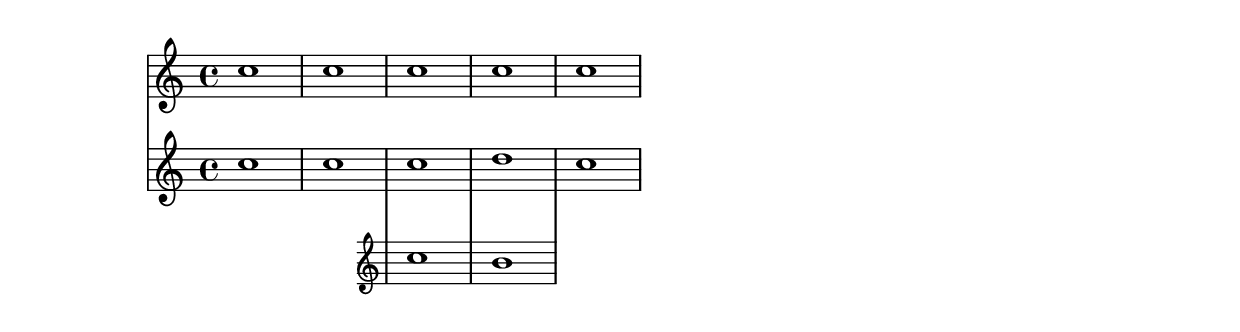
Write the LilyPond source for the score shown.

%% DO NOT EDIT this file manually; it is automatically
%% generated from LSR http://lsr.di.unimi.it
%% Make any changes in LSR itself, or in Documentation/snippets/new/ ,
%% and then run scripts/auxiliar/makelsr.py
%%
%% This file is in the public domain.
\version "2.18.0"

\header {
  lsrtags = "contexts-and-engravers, really-simple, staff-notation"

  texidoc = "
An extra staff can be added (possibly temporarily) after the start of a
piece.

"
  doctitle = "Adding an extra staff"
} % begin verbatim


\score {
  <<
    \new Staff \relative c'' {
      c1 | c | c | c | c
    }
    \new StaffGroup \relative c'' {
      \new Staff {
        c1 | c
        <<
          {
            c1 | d
          }
          \new Staff {
            \once \omit Staff.TimeSignature
            c1 | b
          }
        >>
        c1
      }
    }
  >>
}
